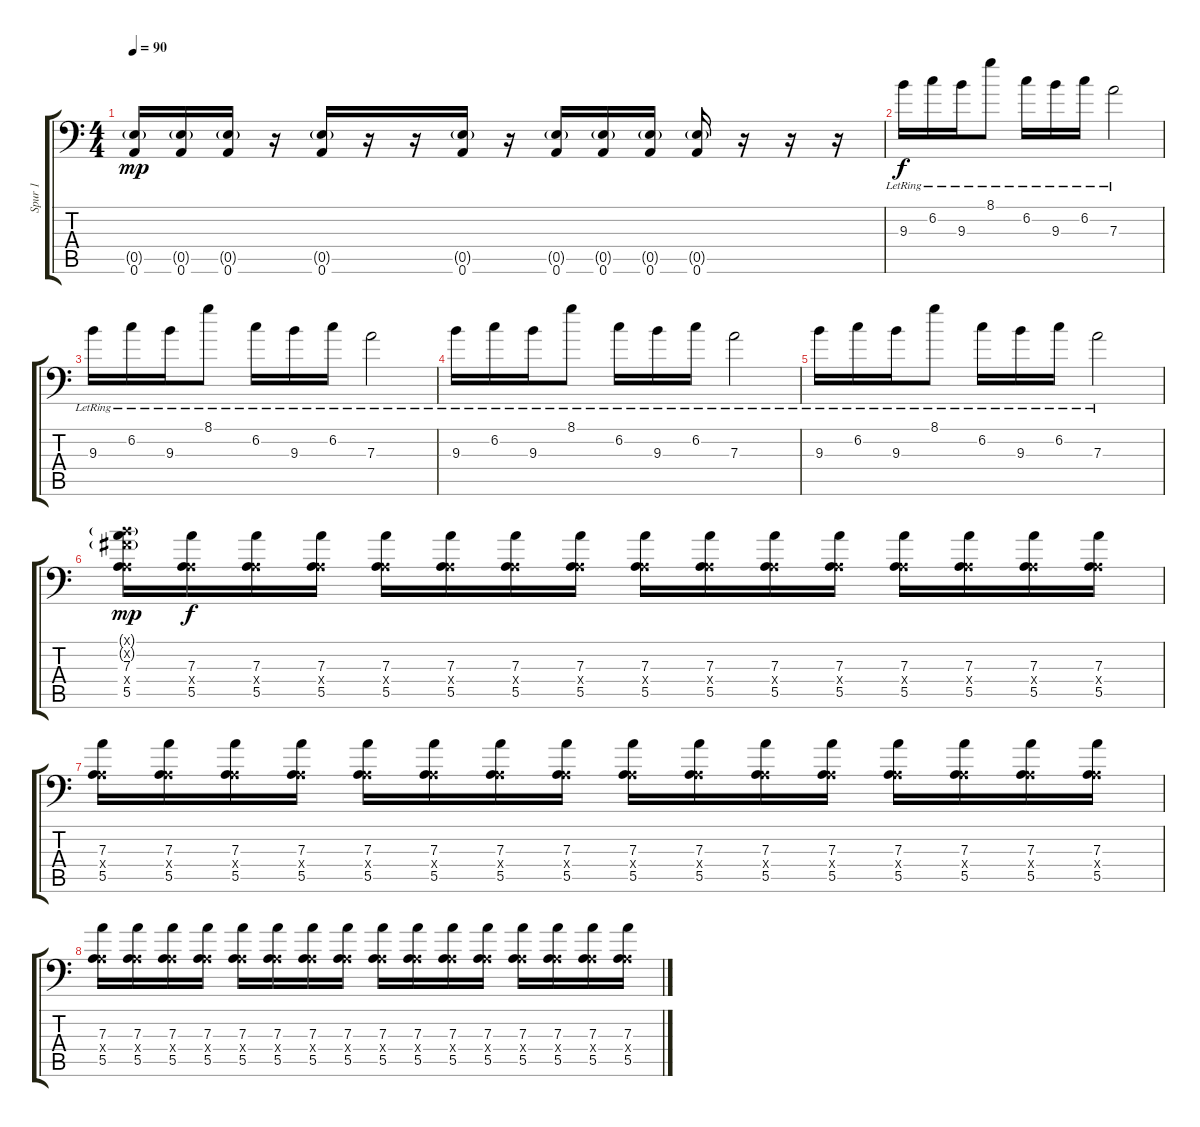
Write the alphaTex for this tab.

\track ("Spur 1" "Spur 1") {instrument distortionguitar}
\staff {score tabs}
\tuning (B3 Gb3 D3 A2 E2 A1) {hide}
\ts (4 4)
\tempo 90
\clef f4
\ks c
(0.5{g} 0.6).16{dy mp} (0.5{g} 0.6).16 (0.5{g} 0.6).16 r.16 (0.5{g} 0.6).16 r.16 r.16 (0.5{g} 0.6).16 r.16 (0.5{g} 0.6).16 (0.5{g} 0.6).16 (0.5{g} 0.6).16 (0.5{g} 0.6).16 r.16 r.16 r.16 |
9.3{lr}.16{dy f} 6.2{lr}.16 9.3{lr}.16 8.1{lr}.8 6.2{lr}.16 9.3{lr}.16 6.2{lr}.16 7.3{lr}.2 |
9.3{lr}.16 6.2{lr}.16 9.3{lr}.16 8.1{lr}.8 6.2{lr}.16 9.3{lr}.16 6.2{lr}.16 7.3{lr}.2 |
9.3{lr}.16 6.2{lr}.16 9.3{lr}.16 8.1{lr}.8 6.2{lr}.16 9.3{lr}.16 6.2{lr}.16 7.3{lr}.2 |
9.3{lr}.16 6.2{lr}.16 9.3{lr}.16 8.1{lr}.8 6.2{lr}.16 9.3{lr}.16 6.2{lr}.16 7.3{lr}.2 |
(0.1{g x} 0.2{g x} 7.3 0.4{x} 5.5).16{dy mp} (7.3 0.4{x} 5.5).16{dy f} (7.3 0.4{x} 5.5).16 (7.3 0.4{x} 5.5).16 (7.3 0.4{x} 5.5).16 (7.3 0.4{x} 5.5).16 (7.3 0.4{x} 5.5).16 (7.3 0.4{x} 5.5).16 (7.3 0.4{x} 5.5).16 (7.3 0.4{x} 5.5).16 (7.3 0.4{x} 5.5).16 (7.3 0.4{x} 5.5).16 (7.3 0.4{x} 5.5).16 (7.3 0.4{x} 5.5).16 (7.3 0.4{x} 5.5).16 (7.3 0.4{x} 5.5).16 |
(7.3 0.4{x} 5.5).16 (7.3 0.4{x} 5.5).16 (7.3 0.4{x} 5.5).16 (7.3 0.4{x} 5.5).16 (7.3 0.4{x} 5.5).16 (7.3 0.4{x} 5.5).16 (7.3 0.4{x} 5.5).16 (7.3 0.4{x} 5.5).16 (7.3 0.4{x} 5.5).16 (7.3 0.4{x} 5.5).16 (7.3 0.4{x} 5.5).16 (7.3 0.4{x} 5.5).16 (7.3 0.4{x} 5.5).16 (7.3 0.4{x} 5.5).16 (7.3 0.4{x} 5.5).16 (7.3 0.4{x} 5.5).16 |
(7.3 0.4{x} 5.5).16 (7.3 0.4{x} 5.5).16 (7.3 0.4{x} 5.5).16 (7.3 0.4{x} 5.5).16 (7.3 0.4{x} 5.5).16 (7.3 0.4{x} 5.5).16 (7.3 0.4{x} 5.5).16 (7.3 0.4{x} 5.5).16 (7.3 0.4{x} 5.5).16 (7.3 0.4{x} 5.5).16 (7.3 0.4{x} 5.5).16 (7.3 0.4{x} 5.5).16 (7.3 0.4{x} 5.5).16 (7.3 0.4{x} 5.5).16 (7.3 0.4{x} 5.5).16 (7.3 0.4{x} 5.5).16
